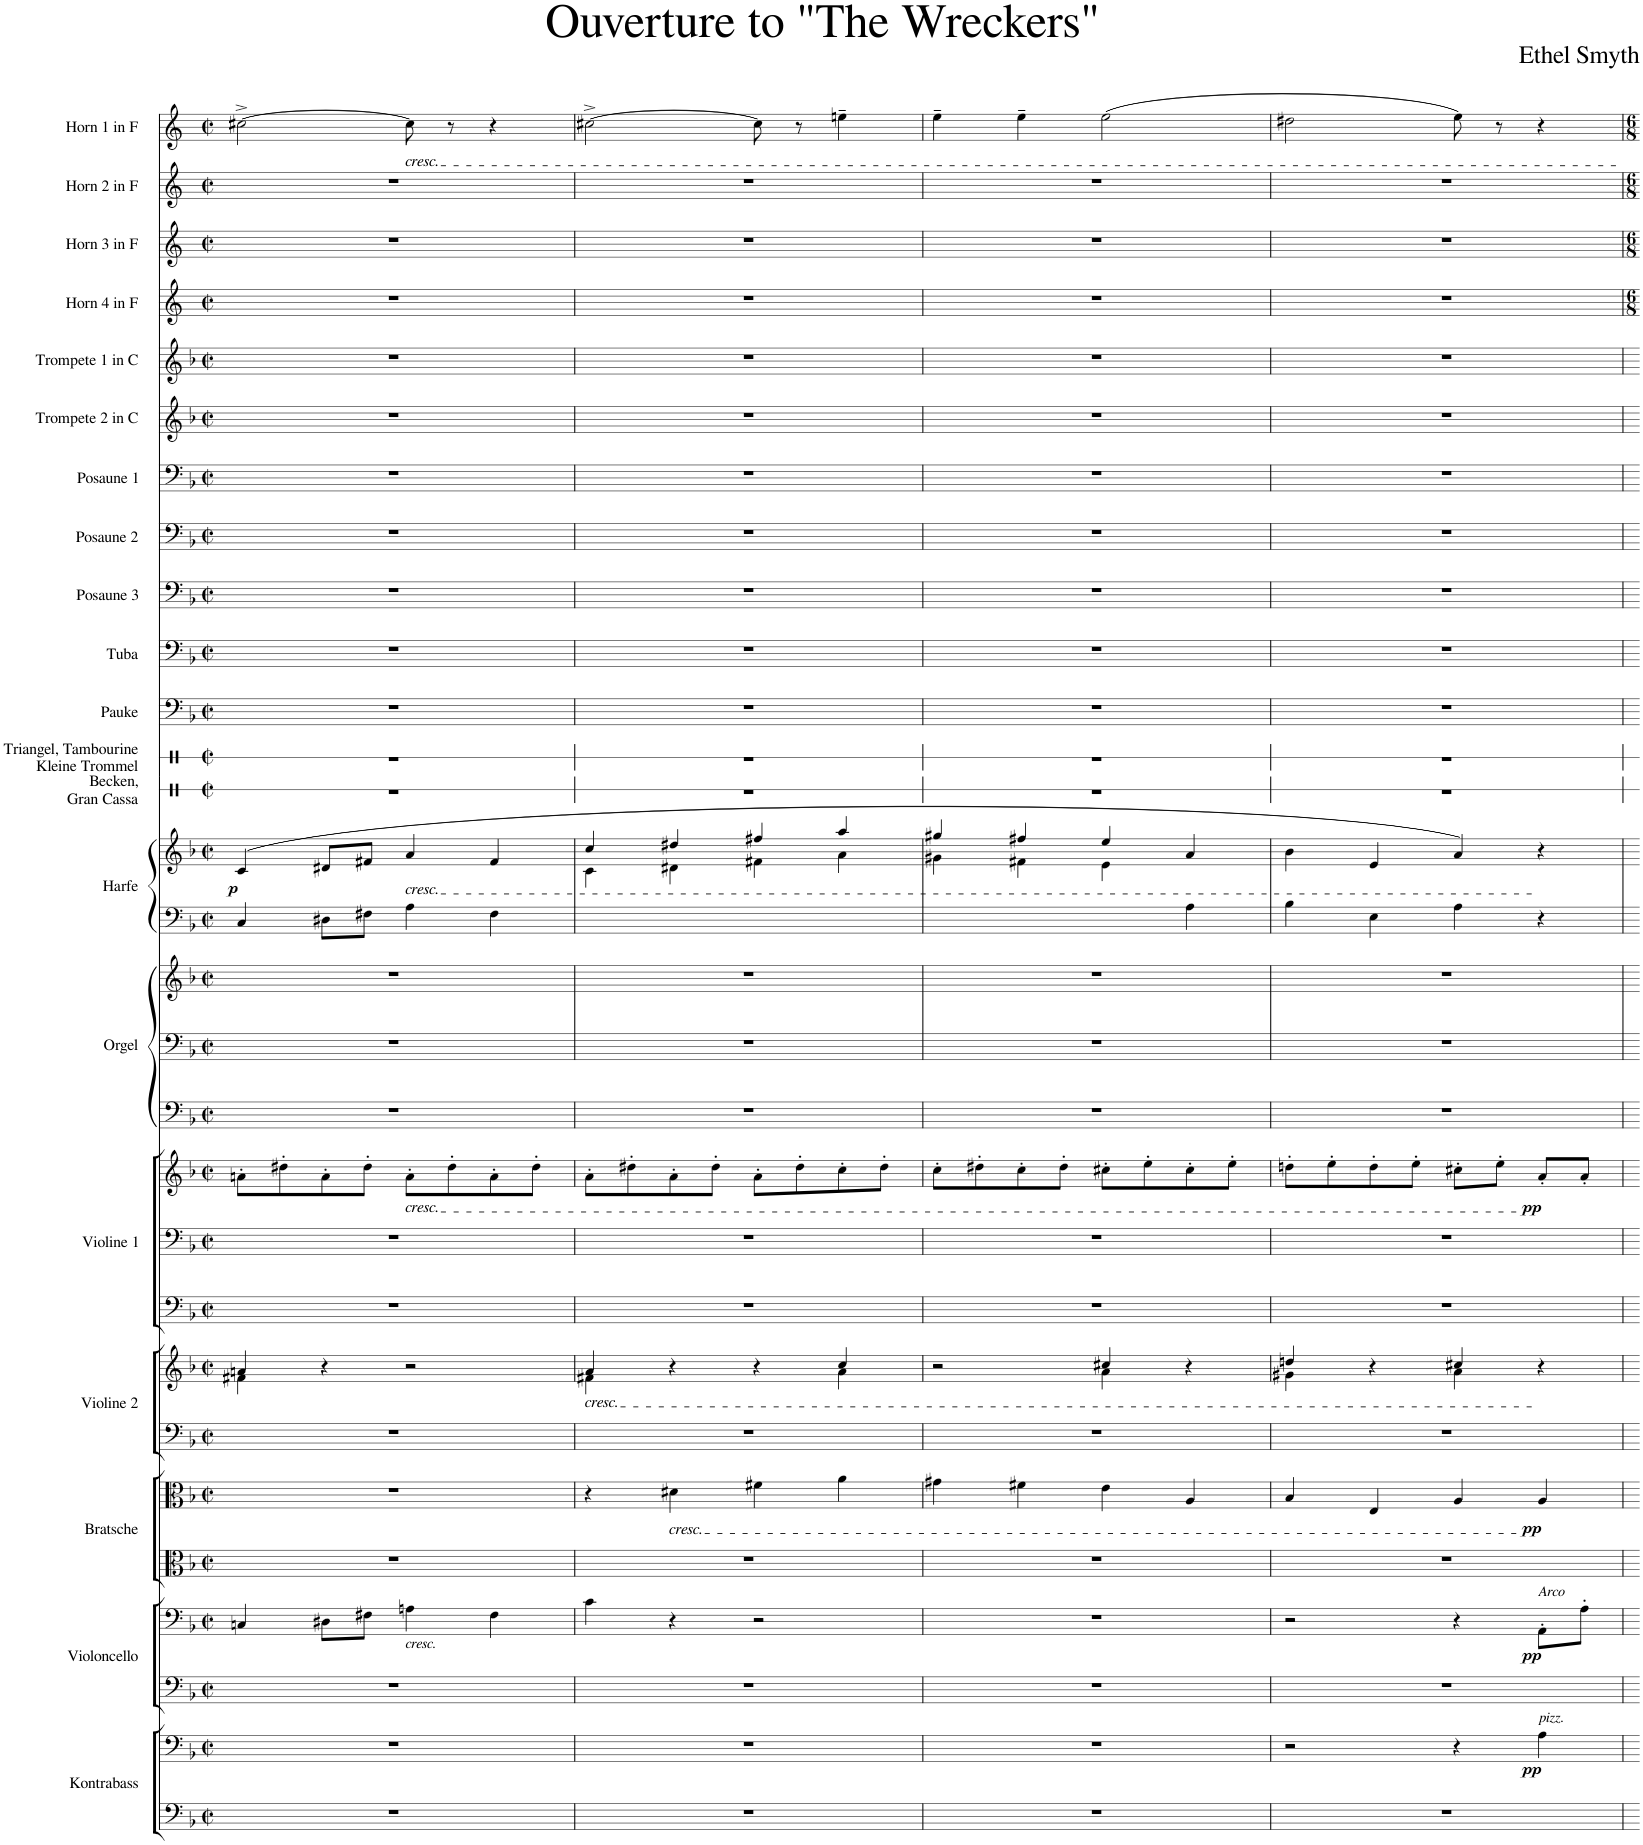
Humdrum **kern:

**kern	**kern	**dynam	**kern	**kern	**dynam	**kern	**kern	**dynam	**kern	**kern	**kern	**kern	**kern	**dynam	**kern	**kern	**kern	**kern	**kern	**dynam	**kern	**kern	**kern	**kern	**kern	**kern	**kern	**kern	**kern	**kern	**kern	**kern	**kern
*part20	*part20	*part20	*part19	*part19	*part19	*part18	*part18	*part18	*part17	*part17	*part16	*part16	*part16	*part16	*part15	*part15	*part15	*part14	*part14	*part14	*part13	*part12	*part11	*part10	*part9	*part8	*part7	*part6	*part5	*part4	*part3	*part2	*part1
*staff29	*staff28	*staff28/29	*staff27	*staff26	*staff26/27	*staff25	*staff24	*staff24/25	*staff23	*staff22	*staff21	*staff20	*staff19	*staff19/20/21	*staff18	*staff17	*staff16	*staff15	*staff14	*staff14/15	*staff13	*staff12	*staff11	*staff10	*staff9	*staff8	*staff7	*staff6	*staff5	*staff4	*staff3	*staff2	*staff1
*I"Kontrabass	*	*	*I"Violoncello	*	*	*I"Bratsche	*	*	*I"Violine 2	*	*I"Violine 1	*	*	*	*I"Orgel	*	*	*I"Harfe	*	*	*I"Becken, Gran Cassa	*I"Triangel, Tambourine Kleine Trommel	*I"Pauke	*I"Tuba	*I"Posaune 3	*I"Posaune 2	*I"Posaune 1	*I"Trompete 2 in C	*I"Trompete 1 in C	*I"Horn 4 in F	*I"Horn 3 in F	*I"Horn 2 in F	*I"Horn 1 in F
*I'Kb.	*	*	*I'Vc.	*	*	*I'Bra.	*	*	*I'Vl. 2	*	*I'Vl. 1	*	*	*	*I'Org.	*	*	*I'Hrf.	*	*	*I'Gr. C.	*I'Trgl.	*I'Pk.	*I'Tba.	*I'Psn. 3	*I'Psn. 2	*I'Psn. 1	*	*	*	*	*	*
*	*	*	*	*	*	*	*	*	*	*	*	*	*	*	*	*	*	*	*	*	*stria1	*stria1	*	*	*	*	*	*	*	*	*	*	*
*clefF4	*clefF4	*	*clefF4	*clefF4	*	*clefC3	*clefC3	*	*clefF4	*clefG2	*clefF4	*clefF4	*clefG2	*	*clefF4	*clefF4	*clefG2	*clefF4	*clefG2	*	*clefX	*clefX	*clefF4	*clefF4	*clefF4	*clefF4	*clefF4	*clefG2	*clefG2	*clefG2	*clefG2	*clefG2	*clefG2
*Trd7c12	*Trd7c12	*	*	*	*	*	*	*	*	*	*	*	*	*	*	*	*	*	*	*	*	*	*	*	*	*	*	*	*	*Trd4c7	*Trd4c7	*Trd4c7	*Trd4c7
*k[b-]	*k[b-]	*	*k[b-]	*k[b-]	*	*k[b-]	*k[b-]	*	*k[b-]	*k[b-]	*k[b-]	*k[b-]	*k[b-]	*	*k[b-]	*k[b-]	*k[b-]	*k[b-]	*k[b-]	*	*k[b-]	*k[b-]	*k[b-]	*k[b-]	*k[b-]	*k[b-]	*k[b-]	*k[b-]	*k[b-]	*k[]	*k[]	*k[]	*k[]
*M2/2	*M2/2	*	*M2/2	*M2/2	*	*M2/2	*M2/2	*	*M2/2	*M2/2	*M2/2	*M2/2	*M2/2	*	*M2/2	*M2/2	*M2/2	*M2/2	*M2/2	*	*M2/2	*M2/2	*M2/2	*M2/2	*M2/2	*M2/2	*M2/2	*M2/2	*M2/2	*M2/2	*M2/2	*M2/2	*M2/2
*met(c|)	*met(c|)	*	*met(c|)	*met(c|)	*	*met(c|)	*met(c|)	*	*met(c|)	*met(c|)	*met(c|)	*met(c|)	*met(c|)	*	*met(c|)	*met(c|)	*met(c|)	*met(c|)	*met(c|)	*	*met(c|)	*met(c|)	*met(c|)	*met(c|)	*met(c|)	*met(c|)	*met(c|)	*met(c|)	*met(c|)	*met(c|)	*met(c|)	*met(c|)	*met(c|)
=1	=1	=1	=1	=1	=1	=1	=1	=1	=1	=1	=1	=1	=1	=1	=1	=1	=1	=1	=1	=1	=1	=1	=1	=1	=1	=1	=1	=1	=1	=1	=1	=1	=1
*	*	*	*	*	*	*	*	*	*	*^	*	*	*	*	*	*	*	*	*	*	*	*	*	*	*	*	*	*	*	*	*	*	*
!	!	!	!	!	!	!	!	!	!	!	!	!	!	!	!	!	!	!	!	!	!LO:DY:b	!	!	!	!	!	!	!	!	!	!	!	!	!
1r	1r	.	1r	4Cn/	.	1r	1r	.	1r	4an/	4f#X\	1r	1r	8an'\L	.	1r	1r	1r	4C/	(4c/	p	1r	1r	1r	1r	1r	1r	1r	1r	1r	1r	1r	1r	[2cc#X^\
.	.	.	.	.	.	.	.	.	.	.	.	.	.	8dd#X'\	.	.	.	.	.	.	.	.	.	.	.	.	.	.	.	.	.	.	.	.
.	.	.	.	8D#X\L	.	.	.	.	.	4r	4ryy	.	.	8a'\	.	.	.	.	8D#X\L	8d#X/L	.	.	.	.	.	.	.	.	.	.	.	.	.	.
.	.	.	.	8F#X\J	.	.	.	.	.	.	.	.	.	8dd#'\J	.	.	.	.	8F#X\J	8f#X/J	.	.	.	.	.	.	.	.	.	.	.	.	.	.
!	!	!	!	!	!	!	!	!	!	!	!	!	!	!	!	!	!	!	!	!	!	!	!	!	!	!	!	!	!	!	!	!	!	!LO:TX:b:i:t=cresc.
!	!	!	!	!	!	!	!	!	!	!	!	!	!	!	!	!	!	!	!	!LO:TX:b:i:t=cresc.	!	!	!	!	!	!	!	!	!	!	!	!	!	!
!	!	!	!	!	!	!	!	!	!	!	!	!	!	!LO:TX:b:i:t=cresc.	!	!	!	!	!	!	!	!	!	!	!	!	!	!	!	!	!	!	!	!
!	!	!	!	!LO:TX:b:i:t=cresc.	!	!	!	!	!	!	!	!	!	!	!	!	!	!	!	!	!	!	!	!	!	!	!	!	!	!	!	!	!	!
.	.	.	.	4An\	.	.	.	.	.	2r	2ryy	.	.	8a'\L	.	.	.	.	4A\	4a/	.	.	.	.	.	.	.	.	.	.	.	.	.	8cc#\]
.	.	.	.	.	.	.	.	.	.	.	.	.	.	8dd#'\	.	.	.	.	.	.	.	.	.	.	.	.	.	.	.	.	.	.	.	8r
.	.	.	.	4F#\	.	.	.	.	.	.	.	.	.	8a'\	.	.	.	.	4F#\	4f#/	.	.	.	.	.	.	.	.	.	.	.	.	.	4r
.	.	.	.	.	.	.	.	.	.	.	.	.	.	8dd#'\J	.	.	.	.	.	.	.	.	.	.	.	.	.	.	.	.	.	.	.	.
=2	=2	=2	=2	=2	=2	=2	=2	=2	=2	=2	=2	=2	=2	=2	=2	=2	=2	=2	=2	=2	=2	=2	=2	=2	=2	=2	=2	=2	=2	=2	=2	=2	=2	=2
*	*	*	*	*	*	*	*	*	*	*	*	*	*	*	*	*	*	*	*	*^	*	*	*	*	*	*	*	*	*	*	*	*	*	*
!	!	!	!	!	!	!	!	!	!	!LO:TX:b:i:t=cresc.	!	!	!	!	!	!	!	!	!	!	!	!	!	!	!	!	!	!	!	!	!	!	!	!	!
1r	1r	.	1r	4c\	.	1r	4r	.	1r	4a/	4f#X\	1r	1r	8a'\L	.	1r	1r	1r	1ryy	4cc/	4c\	.	1r	1r	1r	1r	1r	1r	1r	1r	1r	1r	1r	1r	[2cc#X^\
.	.	.	.	.	.	.	.	.	.	.	.	.	.	8dd#X'\	.	.	.	.	.	.	.	.	.	.	.	.	.	.	.	.	.	.	.	.	.
!	!	!	!	!	!	!	!LO:TX:b:i:t=cresc.	!	!	!	!	!	!	!	!	!	!	!	!	!	!	!	!	!	!	!	!	!	!	!	!	!	!	!	!
.	.	.	.	4r	.	.	4d#X\	.	.	4r	4ryy	.	.	8a'\	.	.	.	.	.	4dd#X/	4d#X\	.	.	.	.	.	.	.	.	.	.	.	.	.	.
.	.	.	.	.	.	.	.	.	.	.	.	.	.	8dd#'\J	.	.	.	.	.	.	.	.	.	.	.	.	.	.	.	.	.	.	.	.	.
.	.	.	.	2r	.	.	4f#X\	.	.	4r	4ryy	.	.	8a'\L	.	.	.	.	.	4ff#X/	4f#X\	.	.	.	.	.	.	.	.	.	.	.	.	.	8cc#\]
.	.	.	.	.	.	.	.	.	.	.	.	.	.	8dd#'\	.	.	.	.	.	.	.	.	.	.	.	.	.	.	.	.	.	.	.	.	8r
.	.	.	.	.	.	.	4a\	.	.	4cc/	4a\	.	.	8cc'\	.	.	.	.	.	4aa/	4a\	.	.	.	.	.	.	.	.	.	.	.	.	.	4een~\
.	.	.	.	.	.	.	.	.	.	.	.	.	.	8dd#'\J	.	.	.	.	.	.	.	.	.	.	.	.	.	.	.	.	.	.	.	.	.
=3	=3	=3	=3	=3	=3	=3	=3	=3	=3	=3	=3	=3	=3	=3	=3	=3	=3	=3	=3	=3	=3	=3	=3	=3	=3	=3	=3	=3	=3	=3	=3	=3	=3	=3	=3
1r	1r	.	1r	1r	.	1r	4g#X\	.	1r	2r	2ryy	1r	1r	8cc'\L	.	1r	1r	1r	2.ryy	4gg#X/	4g#X\	.	1r	1r	1r	1r	1r	1r	1r	1r	1r	1r	1r	1r	4ee~\
.	.	.	.	.	.	.	.	.	.	.	.	.	.	8dd#X'\	.	.	.	.	.	.	.	.	.	.	.	.	.	.	.	.	.	.	.	.	.
.	.	.	.	.	.	.	4f#X\	.	.	.	.	.	.	8cc'\	.	.	.	.	.	4ff#X/	4f#X\	.	.	.	.	.	.	.	.	.	.	.	.	.	4ee~\
.	.	.	.	.	.	.	.	.	.	.	.	.	.	8dd#'\J	.	.	.	.	.	.	.	.	.	.	.	.	.	.	.	.	.	.	.	.	.
.	.	.	.	.	.	.	4e\	.	.	4cc#X/	4a\	.	.	8cc#X'\L	.	.	.	.	.	4ee/	4e\	.	.	.	.	.	.	.	.	.	.	.	.	.	(2ee\
.	.	.	.	.	.	.	.	.	.	.	.	.	.	8ee'\	.	.	.	.	.	.	.	.	.	.	.	.	.	.	.	.	.	.	.	.	.
.	.	.	.	.	.	.	4A/	.	.	4r	4ryy	.	.	8cc#'\	.	.	.	.	4A\	4a/	4ryy	.	.	.	.	.	.	.	.	.	.	.	.	.	.
.	.	.	.	.	.	.	.	.	.	.	.	.	.	8ee'\J	.	.	.	.	.	.	.	.	.	.	.	.	.	.	.	.	.	.	.	.	.
*	*	*	*	*	*	*	*	*	*	*	*	*	*	*	*	*	*	*	*	*v	*v	*	*	*	*	*	*	*	*	*	*	*	*	*	*
=4	=4	=4	=4	=4	=4	=4	=4	=4	=4	=4	=4	=4	=4	=4	=4	=4	=4	=4	=4	=4	=4	=4	=4	=4	=4	=4	=4	=4	=4	=4	=4	=4	=4	=4
1r	2r	.	1r	2r	.	1r	4B-/	.	1r	4ddn/	4g#X\	1r	1r	8ddn'\L	.	1r	1r	1r	4B-\	4b-\	.	1r	1r	1r	1r	1r	1r	1r	1r	1r	1r	1r	1r	2dd#X\
.	.	.	.	.	.	.	.	.	.	.	.	.	.	8ee'\	.	.	.	.	.	.	.	.	.	.	.	.	.	.	.	.	.	.	.	.
.	.	.	.	.	.	.	4E/	.	.	4r	4ryy	.	.	8dd'\	.	.	.	.	4E\	4e/	.	.	.	.	.	.	.	.	.	.	.	.	.	.
.	.	.	.	.	.	.	.	.	.	.	.	.	.	8ee'\J	.	.	.	.	.	.	.	.	.	.	.	.	.	.	.	.	.	.	.	.
.	4r	.	.	4r	.	.	4A/	.	.	4cc#X/	4a\	.	.	8cc#X'\L	.	.	.	.	4A\	4a/)	.	.	.	.	.	.	.	.	.	.	.	.	.	8ee\)
.	.	.	.	.	.	.	.	.	.	.	.	.	.	8ee'\J	.	.	.	.	.	.	.	.	.	.	.	.	.	.	.	.	.	.	.	8r
!	!	!	!	!LO:TX:a:i:t=Arco	!	!	!	!	!	!	!	!	!	!	!	!	!	!	!	!	!	!	!	!	!	!	!	!	!	!	!	!	!	!
!	!LO:TX:a:i:t=pizz.	!	!	!	!	!	!	!	!	!	!	!	!	!	!	!	!	!	!	!	!	!	!	!	!	!	!	!	!	!	!	!	!	!
!	!	!LO:DY:b	!	!	!LO:DY:b	!	!	!LO:DY:b	!	!	!	!	!	!	!LO:DY:b	!	!	!	!	!	!	!	!	!	!	!	!	!	!	!	!	!	!	!
.	4A\	pp	.	8AA'\L	pp	.	4A/	pp	.	4r	4ryy	.	.	8a'/L	pp	.	.	.	4r	4r	.	.	.	.	.	.	.	.	.	.	.	.	.	4r
.	.	.	.	8A'\J	.	.	.	.	.	.	.	.	.	8a'/J	.	.	.	.	.	.	.	.	.	.	.	.	.	.	.	.	.	.	.	.
*	*	*	*	*	*	*	*	*	*	*v	*v	*	*	*	*	*	*	*	*	*	*	*	*	*	*	*	*	*	*	*	*	*	*	*
=	=	=	=	=	=	=	=	=	=	=	=	=	=	=	=	=	=	=	=	=	=	=	=	=	=	=	=	=	=	=	=	=	=
*-	*-	*-	*-	*-	*-	*-	*-	*-	*-	*-	*-	*-	*-	*-	*-	*-	*-	*-	*-	*-	*-	*-	*-	*-	*-	*-	*-	*-	*-	*-	*-	*-	*-
